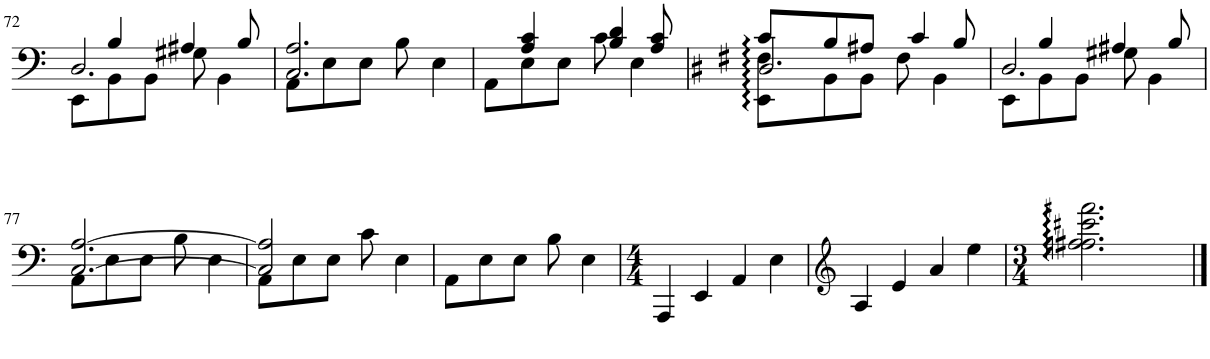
**kern
*part1
*staff1
*I"Grand Piano
*I'Pno.
!!LO:PB:g=z
*clefF4
*k[]
*M6/8
=72
*^
*	*^
8EE\L	8ryy	2.D/
8BB\	4B/	.
8BB\J	.	.
8G#X\	4A#X/	.
4BB\	.	.
.	8B/	.
*	*v	*v
=73	=73
8AA\L	2.C/ 2.A/
8E\	.
8E\J	.
8B\	.
4E\	.
=74	=74
8AA\L	8ryy
8E\	4A/ 4c/
8E\J	.
8c\	4B/ 4d/
4E\	.
.	8A/ 8c/
=75	=75
*^	*^
8EE\ 8F#X\L	8c/L	2.D#X/	[16EE [16D# [16F# [16cLL
.	.	.	16EE] 16D#_ 16F#] 16c]JJ
8BB\	8B/	.	4D#_
8BB\J	8A#X/J	.	.
8F#\	4c/	.	4.D#]
4BB\	.	.	.
.	8B/	.	.
*	*	*v	*v
=76	=76	=76
8EE\L	8ryy	2.D/
8BB\	4B/	.
8BB\J	.	.
8G#X\	4A#X/	.
4BB\	.	.
.	8B/	.
*	*v	*v
!!LO:LB:g=z
=77	=77
8AA\L	[2.C/ [2.A/
8E\	.
8E\J	.
8B\	.
4E\	.
=78	=78
8AA\L	2C/] 2A/]
8E\	.
8E\J	.
8c\	.
4E\	4ryy
*v	*v
=79
8AA\L
8E\
8E\J
8B\
4E\
=80
*M4/4
4AAA/
4EE/
4AA/
4E\
=81
*clefG2
4A/
4e/
4a/
4ee\
=82
*M3/4
*^
2.ffn\ 2.ff#X\ 2.ccc#X\ 2.fff#X\	[8ffn [8ff#X [8ccc# [8fff#
.	4ff_ 4ff#_ 4ccc#_ 4fff#_
.	4.ff] 4.ff#] 4.ccc#] 4.fff#]
*v	*v
==
*-
